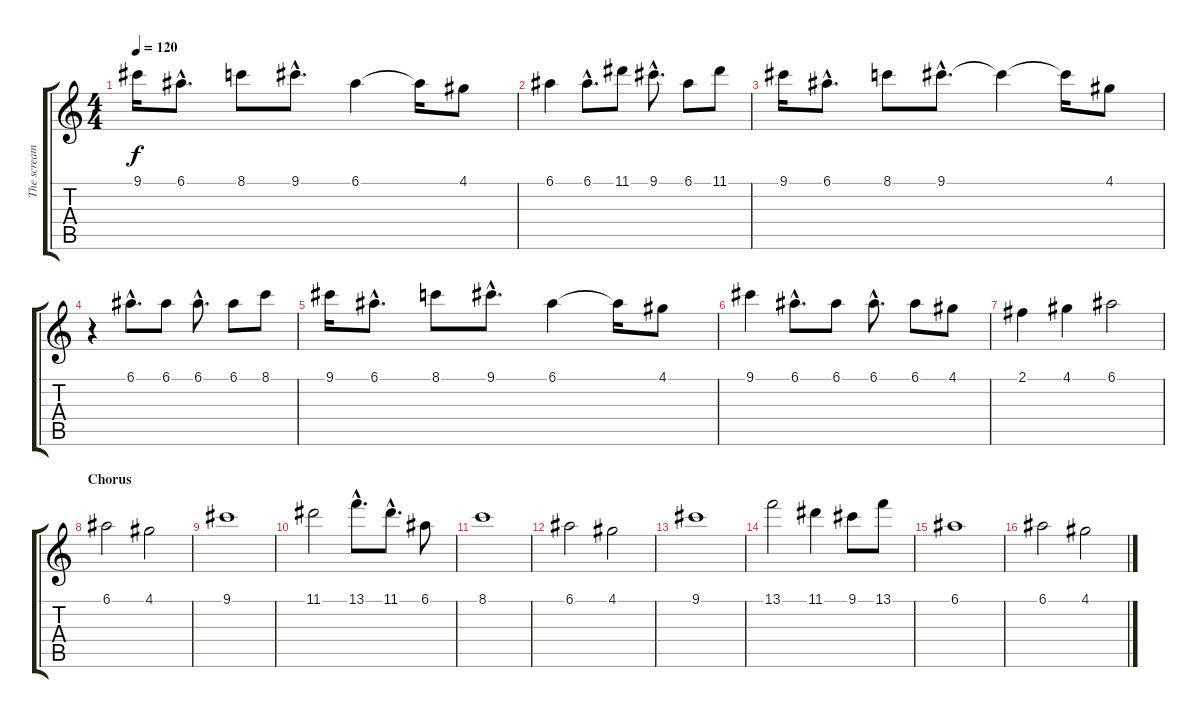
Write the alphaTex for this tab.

\track ("The screaming worm" "The scream") {instrument contrabass}
\staff {score tabs}
\tuning (E4 B3 G3 D3 A2 E2) {hide}
\ts (4 4)
\tempo 120
\clef g2
\ks c
9.1.16{dy f} 6.1{hac}.8{d} 8.1.8 9.1{hac}.8{d} 6.1.4 6.1{t}.16 4.1.8 |
6.1.4 6.1{hac}.8{d} 11.1.8 9.1{hac}.8{d} 6.1.8 11.1.8 |
9.1.16 6.1{hac}.8{d} 8.1.8 9.1{hac}.8{d} 9.1{t}.4 9.1{t}.16 4.1.8 |
r.4 6.1{hac}.8{d} 6.1.8 6.1{hac}.8{d} 6.1.8 8.1.8 |
9.1.16 6.1{hac}.8{d} 8.1.8 9.1{hac}.8{d} 6.1.4 6.1{t}.16 4.1.8 |
9.1.4 6.1{hac}.8{d} 6.1.8 6.1{hac}.8{d} 6.1.8 4.1.8 |
2.1.4 4.1.4 6.1.2 |
\section ("" "Chorus")
6.1.2 4.1.2 |
9.1.1 |
11.1.2 13.1{hac}.8{d} 11.1{hac}.8{d} 6.1.8 |
8.1.1 |
6.1.2 4.1.2 |
9.1.1 |
13.1.2 11.1.4 9.1.8 13.1.8 |
6.1.1 |
6.1.2 4.1.2
